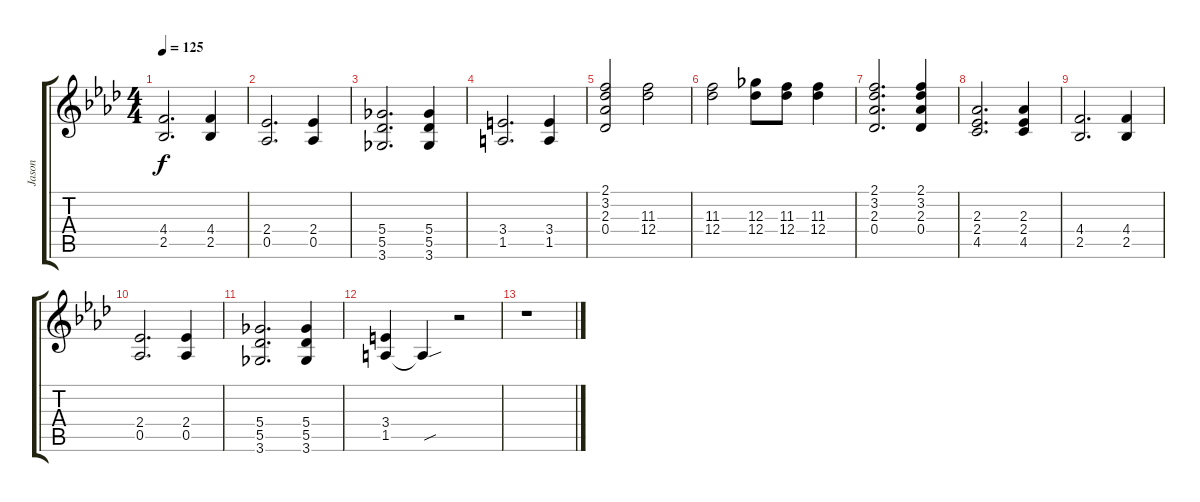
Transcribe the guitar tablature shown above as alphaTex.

\track ("Jason" "Jason") {instrument overdrivenguitar}
\staff {score tabs}
\tuning (Eb4 Bb3 Gb3 Db3 Ab2 Eb2) {hide}
\ts (4 4)
\tempo 125
\clef g2
\ks ab
(4.4 2.5).2{d dy f} (4.4 2.5).4 |
(2.4 0.5).2{d} (2.4 0.5).4 |
(5.4 5.5 3.6).2{d} (5.4 5.5 3.6).4 |
(3.4 1.5).2{d} (3.4 1.5).4 |
(2.1 3.2 2.3 0.4).2 (11.3 12.4).2 |
(11.3 12.4).2 (12.3 12.4).8 (11.3 12.4).8 (11.3 12.4).4 |
(2.1 3.2 2.3 0.4).2{d} (2.1 3.2 2.3 0.4).4 |
(2.3 2.4 4.5).2{d} (2.3 2.4 4.5).4 |
(4.4 2.5).2{d} (4.4 2.5).4 |
(2.4 0.5).2{d} (2.4 0.5).4 |
(5.4 5.5 3.6).2{d} (5.4 5.5 3.6).4 |
(3.4 1.5).4 1.5{sou t}.4 r.2 |
r.1
